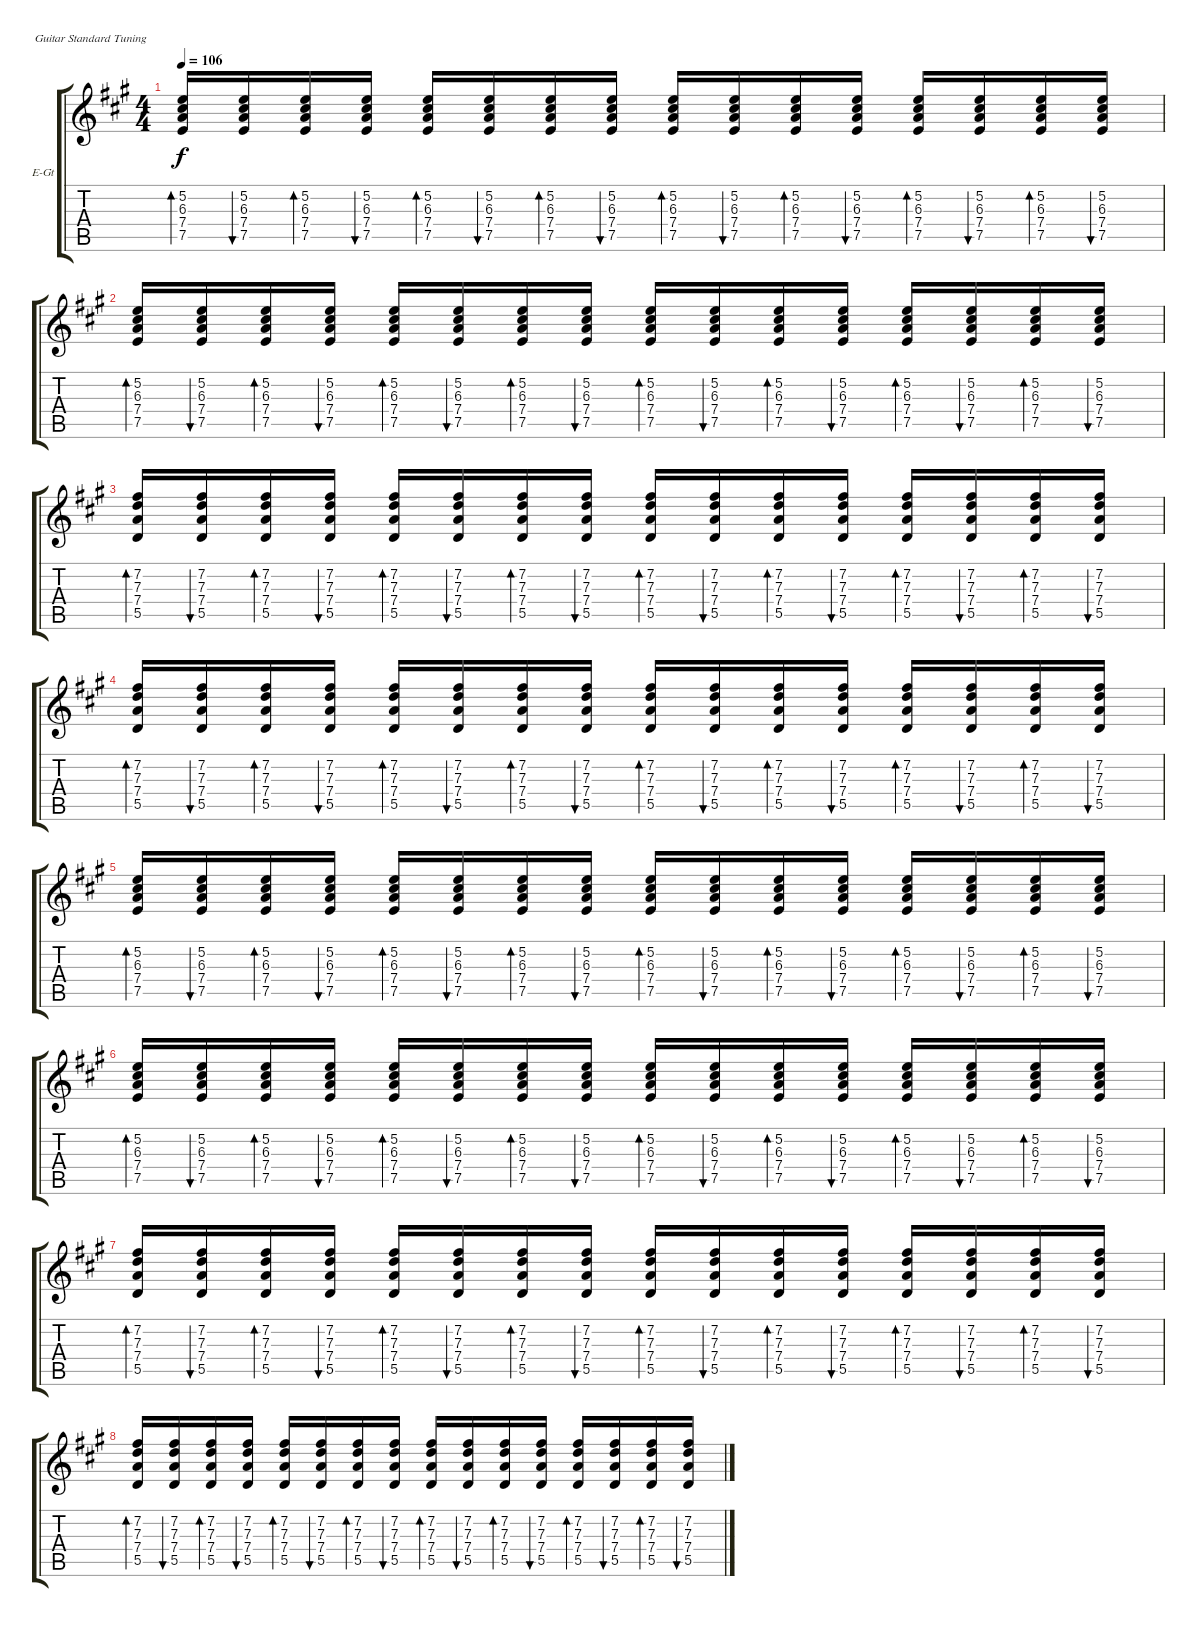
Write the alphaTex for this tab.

\bracketExtendMode groupsimilarinstruments
\firstSystemTrackNameOrientation horizontal
\otherSystemsTrackNameOrientation horizontal
\track ("Nick Valensi" "E-Gt") {instrument electricguitarjazz}
\staff {score tabs}
\tuning (E4 B3 G3 D3 A2 E2)
\ts (4 4)
\tempo 106
\clef g2
\ks a
(5.2 6.3 7.4 7.5).16{bd 60 dy f} (5.2 6.3 7.4 7.5).16{bu 60} (5.2 6.3 7.4 7.5).16{bd 60} (5.2 6.3 7.4 7.5).16{bu 60} (5.2 6.3 7.4 7.5).16{bd 60} (5.2 6.3 7.4 7.5).16{bu 60} (5.2 6.3 7.4 7.5).16{bd 60} (5.2 6.3 7.4 7.5).16{bu 60} (5.2 6.3 7.4 7.5).16{bd 60} (5.2 6.3 7.4 7.5).16{bu 60} (5.2 6.3 7.4 7.5).16{bd 60} (5.2 6.3 7.4 7.5).16{bu 60} (5.2 6.3 7.4 7.5).16{bd 60} (5.2 6.3 7.4 7.5).16{bu 60} (5.2 6.3 7.4 7.5).16{bd 60} (5.2 6.3 7.4 7.5).16{bu 60} |
(5.2 6.3 7.4 7.5).16{bd 60} (5.2 6.3 7.4 7.5).16{bu 60} (5.2 6.3 7.4 7.5).16{bd 60} (5.2 6.3 7.4 7.5).16{bu 60} (5.2 6.3 7.4 7.5).16{bd 60} (5.2 6.3 7.4 7.5).16{bu 60} (5.2 6.3 7.4 7.5).16{bd 60} (5.2 6.3 7.4 7.5).16{bu 60} (5.2 6.3 7.4 7.5).16{bd 60} (5.2 6.3 7.4 7.5).16{bu 60} (5.2 6.3 7.4 7.5).16{bd 60} (5.2 6.3 7.4 7.5).16{bu 60} (5.2 6.3 7.4 7.5).16{bd 60} (5.2 6.3 7.4 7.5).16{bu 60} (5.2 6.3 7.4 7.5).16{bd 60} (5.2 6.3 7.4 7.5).16{bu 60} |
(7.2 7.3 7.4 5.5).16{bd 60} (7.2 7.3 7.4 5.5).16{bu 60} (7.2 7.3 7.4 5.5).16{bd 60} (7.2 7.3 7.4 5.5).16{bu 60} (7.2 7.3 7.4 5.5).16{bd 60} (7.2 7.3 7.4 5.5).16{bu 60} (7.2 7.3 7.4 5.5).16{bd 60} (7.2 7.3 7.4 5.5).16{bu 60} (7.2 7.3 7.4 5.5).16{bd 60} (7.2 7.3 7.4 5.5).16{bu 60} (7.2 7.3 7.4 5.5).16{bd 60} (7.2 7.3 7.4 5.5).16{bu 60} (7.2 7.3 7.4 5.5).16{bd 60} (7.2 7.3 7.4 5.5).16{bu 60} (7.2 7.3 7.4 5.5).16{bd 60} (7.2 7.3 7.4 5.5).16{bu 60} |
(7.2 7.3 7.4 5.5).16{bd 60} (7.2 7.3 7.4 5.5).16{bu 60} (7.2 7.3 7.4 5.5).16{bd 60} (7.2 7.3 7.4 5.5).16{bu 60} (7.2 7.3 7.4 5.5).16{bd 60} (7.2 7.3 7.4 5.5).16{bu 60} (7.2 7.3 7.4 5.5).16{bd 60} (7.2 7.3 7.4 5.5).16{bu 60} (7.2 7.3 7.4 5.5).16{bd 60} (7.2 7.3 7.4 5.5).16{bu 60} (7.2 7.3 7.4 5.5).16{bd 60} (7.2 7.3 7.4 5.5).16{bu 60} (7.2 7.3 7.4 5.5).16{bd 60} (7.2 7.3 7.4 5.5).16{bu 60} (7.2 7.3 7.4 5.5).16{bd 60} (7.2 7.3 7.4 5.5).16{bu 60} |
(5.2 6.3 7.4 7.5).16{bd 60} (5.2 6.3 7.4 7.5).16{bu 60} (5.2 6.3 7.4 7.5).16{bd 60} (5.2 6.3 7.4 7.5).16{bu 60} (5.2 6.3 7.4 7.5).16{bd 60} (5.2 6.3 7.4 7.5).16{bu 60} (5.2 6.3 7.4 7.5).16{bd 60} (5.2 6.3 7.4 7.5).16{bu 60} (5.2 6.3 7.4 7.5).16{bd 60} (5.2 6.3 7.4 7.5).16{bu 60} (5.2 6.3 7.4 7.5).16{bd 60} (5.2 6.3 7.4 7.5).16{bu 60} (5.2 6.3 7.4 7.5).16{bd 60} (5.2 6.3 7.4 7.5).16{bu 60} (5.2 6.3 7.4 7.5).16{bd 60} (5.2 6.3 7.4 7.5).16{bu 60} |
(5.2 6.3 7.4 7.5).16{bd 60} (5.2 6.3 7.4 7.5).16{bu 60} (5.2 6.3 7.4 7.5).16{bd 60} (5.2 6.3 7.4 7.5).16{bu 60} (5.2 6.3 7.4 7.5).16{bd 60} (5.2 6.3 7.4 7.5).16{bu 60} (5.2 6.3 7.4 7.5).16{bd 60} (5.2 6.3 7.4 7.5).16{bu 60} (5.2 6.3 7.4 7.5).16{bd 60} (5.2 6.3 7.4 7.5).16{bu 60} (5.2 6.3 7.4 7.5).16{bd 60} (5.2 6.3 7.4 7.5).16{bu 60} (5.2 6.3 7.4 7.5).16{bd 60} (5.2 6.3 7.4 7.5).16{bu 60} (5.2 6.3 7.4 7.5).16{bd 60} (5.2 6.3 7.4 7.5).16{bu 60} |
(7.2 7.3 7.4 5.5).16{bd 60} (7.2 7.3 7.4 5.5).16{bu 60} (7.2 7.3 7.4 5.5).16{bd 60} (7.2 7.3 7.4 5.5).16{bu 60} (7.2 7.3 7.4 5.5).16{bd 60} (7.2 7.3 7.4 5.5).16{bu 60} (7.2 7.3 7.4 5.5).16{bd 60} (7.2 7.3 7.4 5.5).16{bu 60} (7.2 7.3 7.4 5.5).16{bd 60} (7.2 7.3 7.4 5.5).16{bu 60} (7.2 7.3 7.4 5.5).16{bd 60} (7.2 7.3 7.4 5.5).16{bu 60} (7.2 7.3 7.4 5.5).16{bd 60} (7.2 7.3 7.4 5.5).16{bu 60} (7.2 7.3 7.4 5.5).16{bd 60} (7.2 7.3 7.4 5.5).16{bu 60} |
(7.2 7.3 7.4 5.5).16{bd 60} (7.2 7.3 7.4 5.5).16{bu 60} (7.2 7.3 7.4 5.5).16{bd 60} (7.2 7.3 7.4 5.5).16{bu 60} (7.2 7.3 7.4 5.5).16{bd 60} (7.2 7.3 7.4 5.5).16{bu 60} (7.2 7.3 7.4 5.5).16{bd 60} (7.2 7.3 7.4 5.5).16{bu 60} (7.2 7.3 7.4 5.5).16{bd 60} (7.2 7.3 7.4 5.5).16{bu 60} (7.2 7.3 7.4 5.5).16{bd 60} (7.2 7.3 7.4 5.5).16{bu 60} (7.2 7.3 7.4 5.5).16{bd 60} (7.2 7.3 7.4 5.5).16{bu 60} (7.2 7.3 7.4 5.5).16{bd 60} (7.2 7.3 7.4 5.5).16{bu 60}
